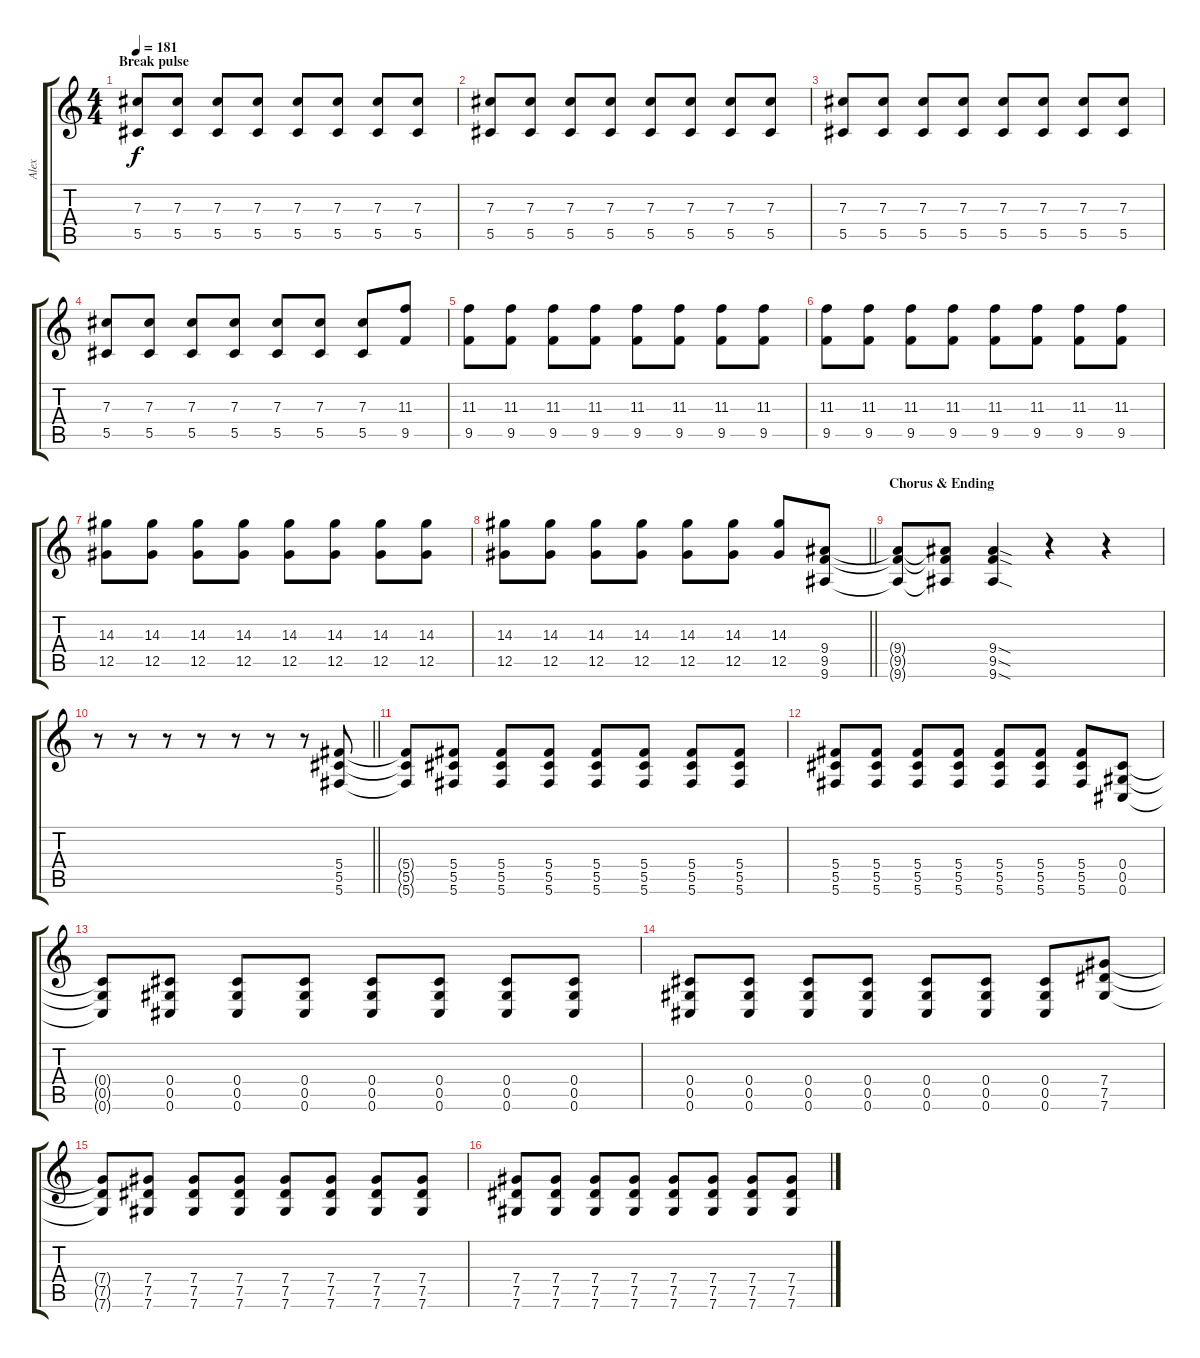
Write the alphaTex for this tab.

\track ("Alex" "Alex") {instrument distortionguitar}
\staff {score tabs}
\tuning (Eb4 Bb3 Gb3 Db3 Ab2 Db2) {hide}
\ts (4 4)
\section ("" "Break pulse")
\tempo 181
\clef g2
\ks c
(7.3{t} 5.5{t}).8{dy f} (7.3 5.5).8 (7.3 5.5).8 (7.3 5.5).8 (7.3 5.5).8 (7.3 5.5).8 (7.3 5.5).8 (7.3 5.5).8 |
(7.3 5.5).8 (7.3 5.5).8 (7.3 5.5).8 (7.3 5.5).8 (7.3 5.5).8 (7.3 5.5).8 (7.3 5.5).8 (7.3 5.5).8 |
(7.3 5.5).8 (7.3 5.5).8 (7.3 5.5).8 (7.3 5.5).8 (7.3 5.5).8 (7.3 5.5).8 (7.3 5.5).8 (7.3 5.5).8 |
(7.3 5.5).8 (7.3 5.5).8 (7.3 5.5).8 (7.3 5.5).8 (7.3 5.5).8 (7.3 5.5).8 (7.3 5.5).8 (11.3 9.5).8 |
(11.3 9.5).8 (11.3 9.5).8 (11.3 9.5).8 (11.3 9.5).8 (11.3 9.5).8 (11.3 9.5).8 (11.3 9.5).8 (11.3 9.5).8 |
(11.3 9.5).8 (11.3 9.5).8 (11.3 9.5).8 (11.3 9.5).8 (11.3 9.5).8 (11.3 9.5).8 (11.3 9.5).8 (11.3 9.5).8 |
(14.3 12.5).8 (14.3 12.5).8 (14.3 12.5).8 (14.3 12.5).8 (14.3 12.5).8 (14.3 12.5).8 (14.3 12.5).8 (14.3 12.5).8 |
\barLineRight lightlight
(14.3 12.5).8 (14.3 12.5).8 (14.3 12.5).8 (14.3 12.5).8 (14.3 12.5).8 (14.3 12.5).8 (14.3 12.5).8 (9.4 9.5 9.6).8 |
\section ("" "Chorus & Ending")
(9.4{t} 9.5{t} 9.6{t}).8 (9.4{t} 9.5{t} 9.6{t}).8 (9.4{sod} 9.5{sod} 9.6{sod}).4 r.4 r.4 |
\barLineRight lightlight
r.8 r.8 r.8 r.8 r.8 r.8 r.8 (5.4 5.5 5.6).8 |
(5.4{t} 5.5{t} 5.6{t}).8 (5.4 5.5 5.6).8 (5.4 5.5 5.6).8 (5.4 5.5 5.6).8 (5.4 5.5 5.6).8 (5.4 5.5 5.6).8 (5.4 5.5 5.6).8 (5.4 5.5 5.6).8 |
(5.4 5.5 5.6).8 (5.4 5.5 5.6).8 (5.4 5.5 5.6).8 (5.4 5.5 5.6).8 (5.4 5.5 5.6).8 (5.4 5.5 5.6).8 (5.4 5.5 5.6).8 (0.4 0.5 0.6).8 |
(0.4{t} 0.5{t} 0.6{t}).8 (0.4 0.5 0.6).8 (0.4 0.5 0.6).8 (0.4 0.5 0.6).8 (0.4 0.5 0.6).8 (0.4 0.5 0.6).8 (0.4 0.5 0.6).8 (0.4 0.5 0.6).8 |
(0.4 0.5 0.6).8 (0.4 0.5 0.6).8 (0.4 0.5 0.6).8 (0.4 0.5 0.6).8 (0.4 0.5 0.6).8 (0.4 0.5 0.6).8 (0.4 0.5 0.6).8 (7.4 7.5 7.6).8 |
(7.4{t} 7.5{t} 7.6{t}).8 (7.4 7.5 7.6).8 (7.4 7.5 7.6).8 (7.4 7.5 7.6).8 (7.4 7.5 7.6).8 (7.4 7.5 7.6).8 (7.4 7.5 7.6).8 (7.4 7.5 7.6).8 |
(7.4 7.5 7.6).8 (7.4 7.5 7.6).8 (7.4 7.5 7.6).8 (7.4 7.5 7.6).8 (7.4 7.5 7.6).8 (7.4 7.5 7.6).8 (7.4 7.5 7.6).8 (7.4 7.5 7.6).8
